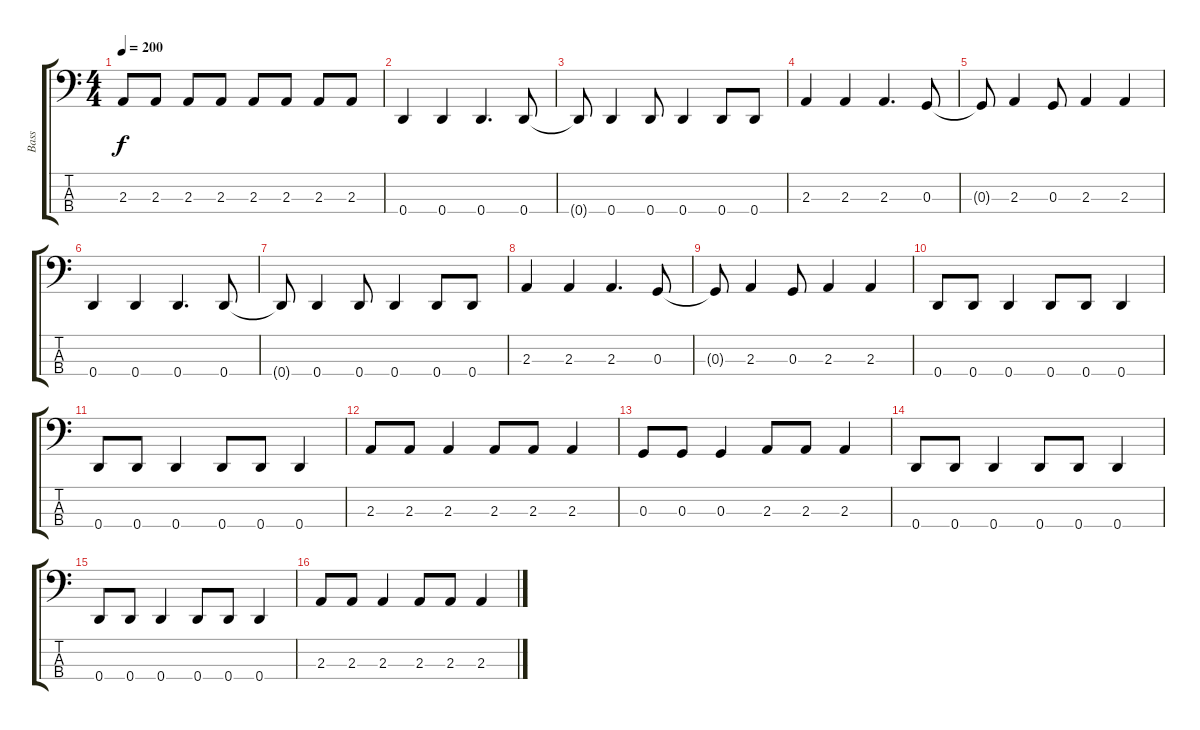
\track ("Bass" "Bass") {instrument electricbasspick}
\staff {score tabs}
\tuning (F2 C2 G1 D1) {hide}
\ts (4 4)
\tempo 200
\clef f4
\ks c
2.3.8{dy f} 2.3.8 2.3.8 2.3.8 2.3.8 2.3.8 2.3.8 2.3.8 |
0.4.4 0.4.4 0.4.4{d} 0.4.8 |
0.4{t}.8 0.4.4 0.4.8 0.4.4 0.4.8 0.4.8 |
2.3.4 2.3.4 2.3.4{d} 0.3.8 |
0.3{t}.8 2.3.4 0.3.8 2.3.4 2.3.4 |
0.4.4 0.4.4 0.4.4{d} 0.4.8 |
0.4{t}.8 0.4.4 0.4.8 0.4.4 0.4.8 0.4.8 |
2.3.4 2.3.4 2.3.4{d} 0.3.8 |
0.3{t}.8 2.3.4 0.3.8 2.3.4 2.3.4 |
0.4.8 0.4.8 0.4.4 0.4.8 0.4.8 0.4.4 |
0.4.8 0.4.8 0.4.4 0.4.8 0.4.8 0.4.4 |
2.3.8 2.3.8 2.3.4 2.3.8 2.3.8 2.3.4 |
0.3.8 0.3.8 0.3.4 2.3.8 2.3.8 2.3.4 |
0.4.8 0.4.8 0.4.4 0.4.8 0.4.8 0.4.4 |
0.4.8 0.4.8 0.4.4 0.4.8 0.4.8 0.4.4 |
2.3.8 2.3.8 2.3.4 2.3.8 2.3.8 2.3.4
